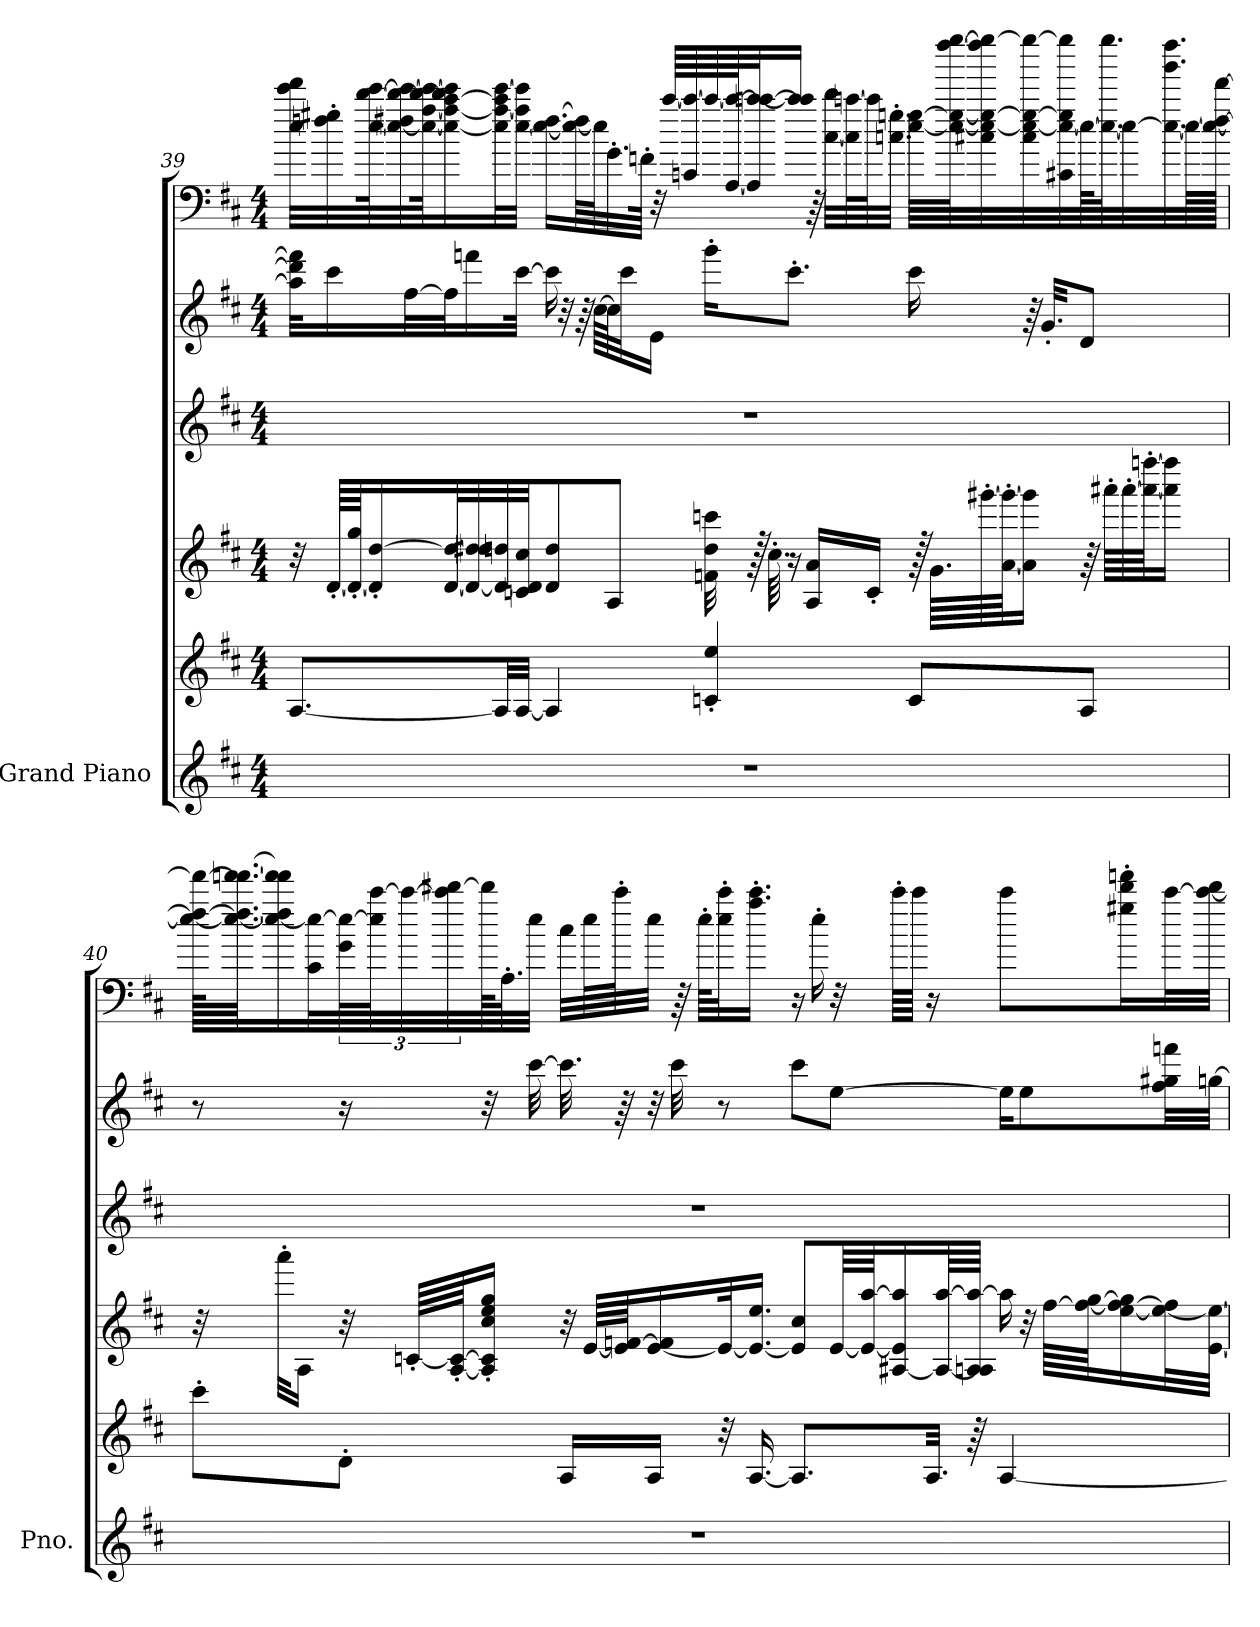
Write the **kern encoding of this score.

**kern	**kern	**kern	**kern	**kern	**kern
*part1	*part1	*part1	*part1	*part1	*part1
*staff6	*staff5	*staff4	*staff3	*staff2	*staff1
*I"Grand Piano	*	*	*	*	*
*I'Pno.	*	*	*	*	*
!!LO:LB:g=z
*clefG2	*clefG2	*clefG2	*clefG2	*clefG2	*clefF4
*k[f#c#]	*k[f#c#]	*k[f#c#]	*k[f#c#]	*k[f#c#]	*k[f#c#]
*M4/4	*M4/4	*M4/4	*M4/4	*M4/4	*M4/4
=39	=39	=39	=39	=39	=39
1r	[8.A/L	32r	1r	32aa\] 32ddd#\] 32fff\]KLL	32ee\ 32eee\ 32fff#\LLL
.	.	[64d'/LLLL	.	16ccc#\	32ffn\' 32gg#X\'
.	.	64d/_' 64gg/'JJ	.	.	.
.	.	16d/]' [16dd/'	.	.	[64ee\ [64ddd\ [64eee\K
.	.	.	.	.	32ee\_ 32ff#X\ 32ddd\_ 32eee\_
.	.	.	.	[32ff#\L	.
.	.	.	.	.	64ee\_ [64aa\ 64ddd\_ 64eee\_JK
.	.	[32d/ 32dd/_L	.	32ff#\J]	16ee\_ 16aa\_ [16ccc#\ 16ddd\] 16eee\]
.	.	32d/_ 32ddn/] 32dd#X/	.	16fffn\	.
.	32A/LL]	32d/_ 32ddn/	.	.	32ee\] 32aa\_ 32ccc#\] [32eee\L
.	[32A/JJJ	32cn/ 32d/] 32cc#/JJ	.	[32ccc#\JJk	[32ee\ 32aa\] 32eee\]JJJ
.	4A/]	8d/ 8dd/	.	16ccc#\]	16.ee\_ [16.ff#\LL
.	.	.	.	32r	.
.	.	.	.	64r	64ee\_ 64ff#\]LL
.	.	.	.	[64cc#\KLLL	64ee\J]
.	.	8A/J	.	32cc#\]	32.g'\
.	.	.	.	32ccc#\J	.
.	.	.	.	.	64fn'\JJJk
.	.	.	.	16e\JJ	32r
.	.	.	.	.	[64ccc#/LLLL
.	.	.	.	.	64cn/ 64ccc#/_
.	4cn/' 4ee/'	32fn\ 32dd\ 32cccn\	.	16ggg'\KL	64ccc#/_
.	.	.	.	.	[64A/ 64ccc#/_J
.	.	128r	.	.	32A/] [32cccn/ 32ccc#/_J
.	.	64.cc#'\	.	.	.
.	.	16r	.	8.ccc#'\J	16ccc/] 16ccc#/]JJ
.	.	16A/ 16a/LL	.	.	64r
.	.	.	.	.	[32cc#\ 32ddd\LLL
.	.	.	.	.	64cc#\] [64cccn\L
.	.	16c'/JJ	.	.	64ccc\J]
.	.	.	.	.	32.ccn\' 32.ggn\'JJJ
.	8c/L	128r	.	16ccc#\	[64ee\ [64gg\LLLL
.	.	64.g\LLLL	.	.	.
.	.	.	.	.	64ee\_ 64gg\_ [64ffff#\ [64gggg\J
.	.	[64ggg#X'\	.	.	32cc#X\ 32ee\_ 32gg\_ 32ffff#\] 32gggg\_
.	.	[64a\' 64ggg#\_'JJ	.	.	.
.	.	16a\] 16ggg#\]JJ	.	64r	32cc#\ 32ee\_ 32gg\_ 32gggg\_
.	.	.	.	32.g'/KKL	.
.	.	.	.	.	32c#X\ 32ee\_ 32gg\] 32gggg\]
.	8A/J	64r	.	8d/J	128ee\KL_
.	.	.	.	.	64.ee\_ 64.gggg\J
.	.	64aaa#X'\LLLL	.	.	.
.	.	[64aaa#'\	.	.	32ee\_
.	.	64aaa#\_' [64ffffn\'JJ	.	.	.
.	.	16aaa#\] 16ffff\]JJ	.	.	32.ee\_ 32.bbb\ 32.ffff#\
.	.	.	.	.	128ee\LL_
.	.	.	.	.	128ee\_ [128ff#\ [128fff#\JJJJJ
!!LO:LB:g=z
=40	=40	=40	=40	=40	=40
1r	8ccc#'\L	32r	1r	8r	128ee\_ 128ff#\_ 128fff#\_KLLLL
.	.	.	.	.	64.ee\_ 64.ff#\_ [64.fffn\ 64.fff#\_JJ
.	.	32aaa'\KLL	.	.	16ee\_ 16ff#\] 16fff\] 16fff#\]
.	.	16A\JJ	.	.	.
.	.	.	.	.	32c#\ 32ee\_L
.	8d'\J	32r	.	16r	96g\ 96ee\_L
.	.	.	.	.	96ee\] [96ccc#\J
.	.	.	.	.	48ccc#\_
.	.	[64cn'/LLLL	.	.	.
.	.	.	.	.	48ccc#\] [48ddd#X\
.	.	[64A/' 64c/_'JJ	.	.	.
.	.	16A/]' 16c/]' 16cc#/' 16ee/' 16gg/'JJ	.	32r	128ddd#\KL]
.	.	.	.	.	64.A'\J
.	.	.	.	[32ccc#\	32ee\JJJ
.	16A/LL	32r	.	32.ccc#\]	32cc#\LLL
.	.	[64e/LLLL	.	.	64ee\L
.	.	64e/] [64fn/JJ	.	64r	64ccc#'\J
.	16A/JJ	[16e/ 16f/]	.	32r	32ee\JJJ
.	.	.	.	32ccc#\	64r
.	.	.	.	.	64ee'\KLLL
.	32r	32e/K_	.	8r	32ee\' 32ccc#\'J
.	[16.A/	16.e/_ 16.ee/JJ	.	.	16.aa\' 16.ccc#\'JJ
.	8.A/L]	8e/] 8cc#/L	.	8ccc#\L	16r
.	.	.	.	.	16ee'\
.	.	[64e/LLL	.	[8ee\J	32r
.	.	64e/_ [64aa/JJ	.	.	.
.	.	[16A#X/ 16e/] 16aa/]	.	.	64ccc#'\LLLL
.	.	.	.	.	64ccc#\JJJJ
.	32.A/Jkk	.	.	.	16r
.	.	64A#/_ [64aa/LL	.	.	.
.	64r	64An/ 64A#/] 64aa/_JJJJ	.	.	.
.	[4A/	16aa\]	.	16ee\KL]	8ccc#\L
.	.	32r	.	8ee\	.
.	.	[64ff#\LLLL	.	.	.
.	.	64ff#\_ [64gg\JJ	.	.	.
.	.	[16ee\ 16ff#\_ 16gg\]	.	.	16gg#X\' 16ddd#\' 16fffn\'L
.	.	32ee\_ 32ff#\]L	.	32ff#\ 32gg#X\ 32fffn\LL	[32ccc#\L
.	.	[32e\ 32ee\_JJJ	.	[32ggn\JJJ	32ccc#\_ 32ddd#\JJJ
=	=	=	=	=	=
*-	*-	*-	*-	*-	*-
